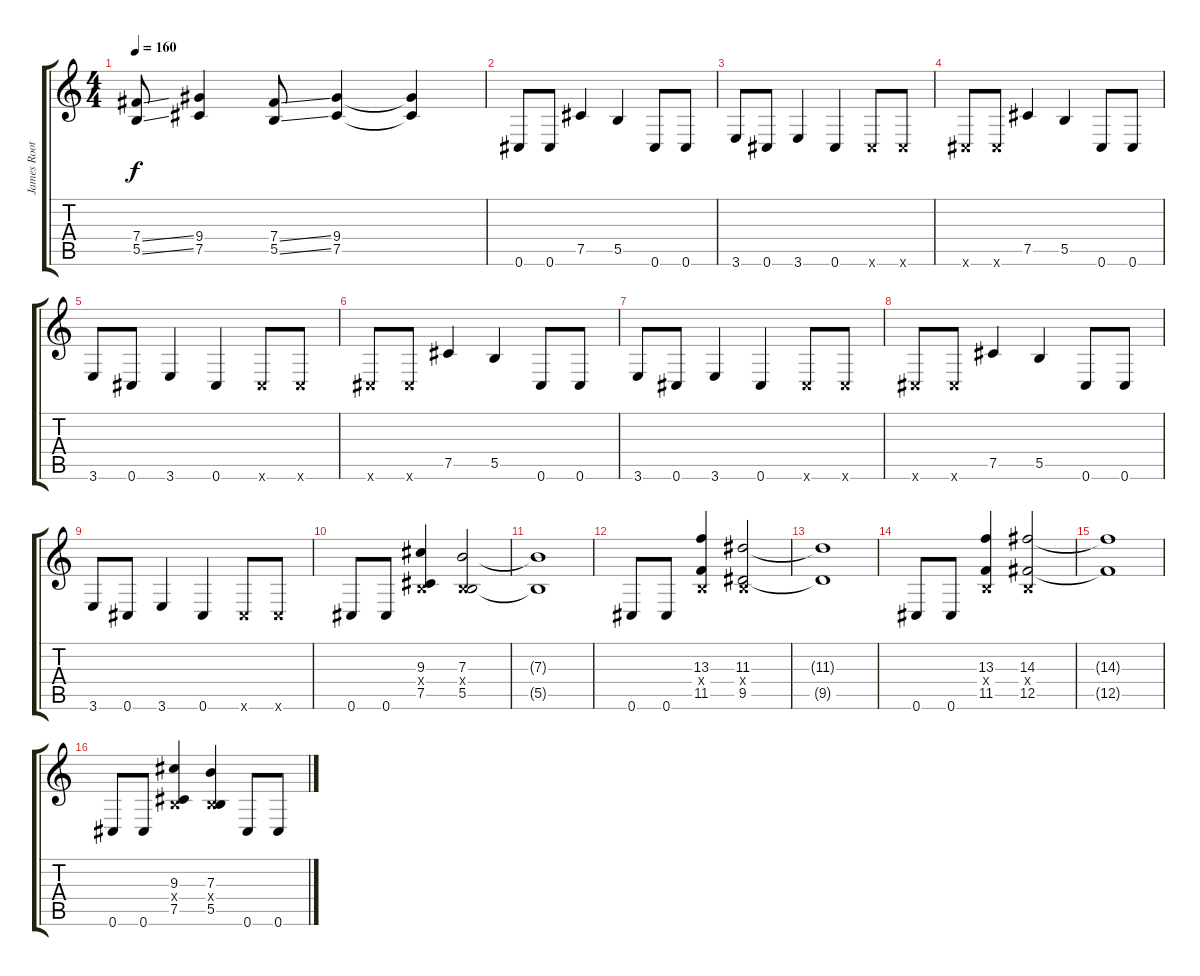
\track ("James Root" "James Root") {instrument distortionguitar}
\staff {score tabs}
\tuning (C4 Ab3 E3 B2 Gb2 Db2) {hide}
\ts (4 4)
\tempo 160
\clef g2
\ks c
(7.4{ss} 5.5{ss}).8{dy f} (9.4 7.5).4 (7.4{ss} 5.5{ss}).8 (9.4 7.5).4 (9.4{t} 7.5{t}).4 |
0.6.8 0.6.8 7.5.4 5.5.4 0.6.8 0.6.8 |
3.6.8 0.6.8 3.6.4 0.6.4 0.6{x}.8 0.6{x}.8 |
0.6{x}.8 0.6{x}.8 7.5.4 5.5.4 0.6.8 0.6.8 |
3.6.8 0.6.8 3.6.4 0.6.4 0.6{x}.8 0.6{x}.8 |
0.6{x}.8 0.6{x}.8 7.5.4 5.5.4 0.6.8 0.6.8 |
3.6.8 0.6.8 3.6.4 0.6.4 0.6{x}.8 0.6{x}.8 |
0.6{x}.8 0.6{x}.8 7.5.4 5.5.4 0.6.8 0.6.8 |
3.6.8 0.6.8 3.6.4 0.6.4 0.6{x}.8 0.6{x}.8 |
0.6.8 0.6.8 (9.3 0.4{x} 7.5).4 (7.3 0.4{x} 5.5).2 |
(7.3{t} 5.5{t}).1 |
0.6.8 0.6.8 (13.3 0.4{x} 11.5).4 (11.3 0.4{x} 9.5).2 |
(11.3{t} 9.5{t}).1 |
0.6.8 0.6.8 (13.3 0.4{x} 11.5).4 (14.3 0.4{x} 12.5).2 |
(14.3{t} 12.5{t}).1 |
0.6.8 0.6.8 (9.3 0.4{x} 7.5).4 (7.3 0.4{x} 5.5).4 0.6.8 0.6.8
